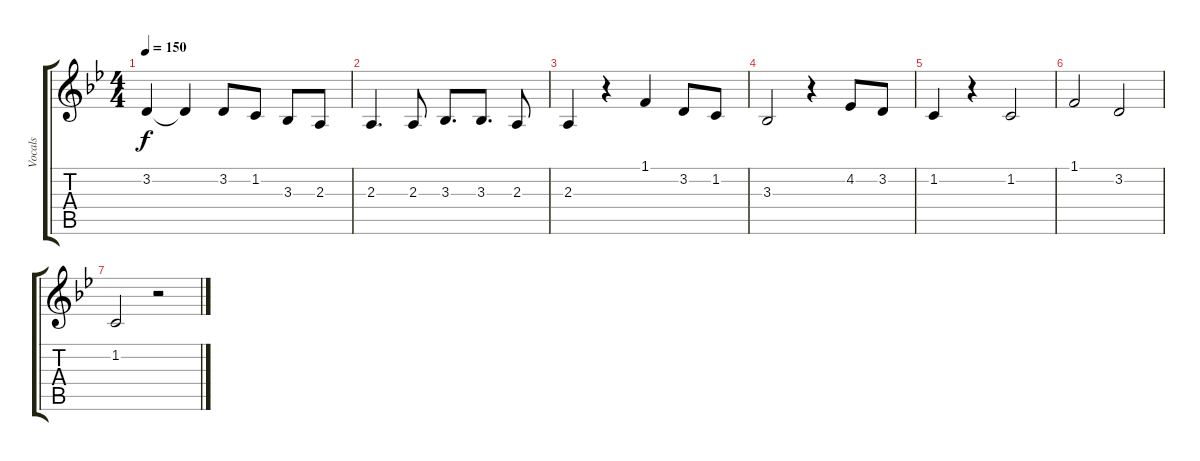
\track ("Vocals" "Vocals") {instrument oboe}
\staff {score tabs}
\tuning (E4 B3 G3 D3 A2 E2) {hide}
\ts (4 4)
\tempo 150
\clef g2
\ks bb
3.2.4{dy f} 3.2{t}.4 3.2.8 1.2.8 3.3.8 2.3.8 |
2.3.4{d} 2.3.8 3.3.8{d} 3.3.8{d} 2.3.8 |
2.3.4 r.4 1.1.4 3.2.8 1.2.8 |
3.3.2 r.4 4.2.8 3.2.8 |
1.2.4 r.4 1.2.2 |
1.1.2 3.2.2 |
1.2.2 r.2
